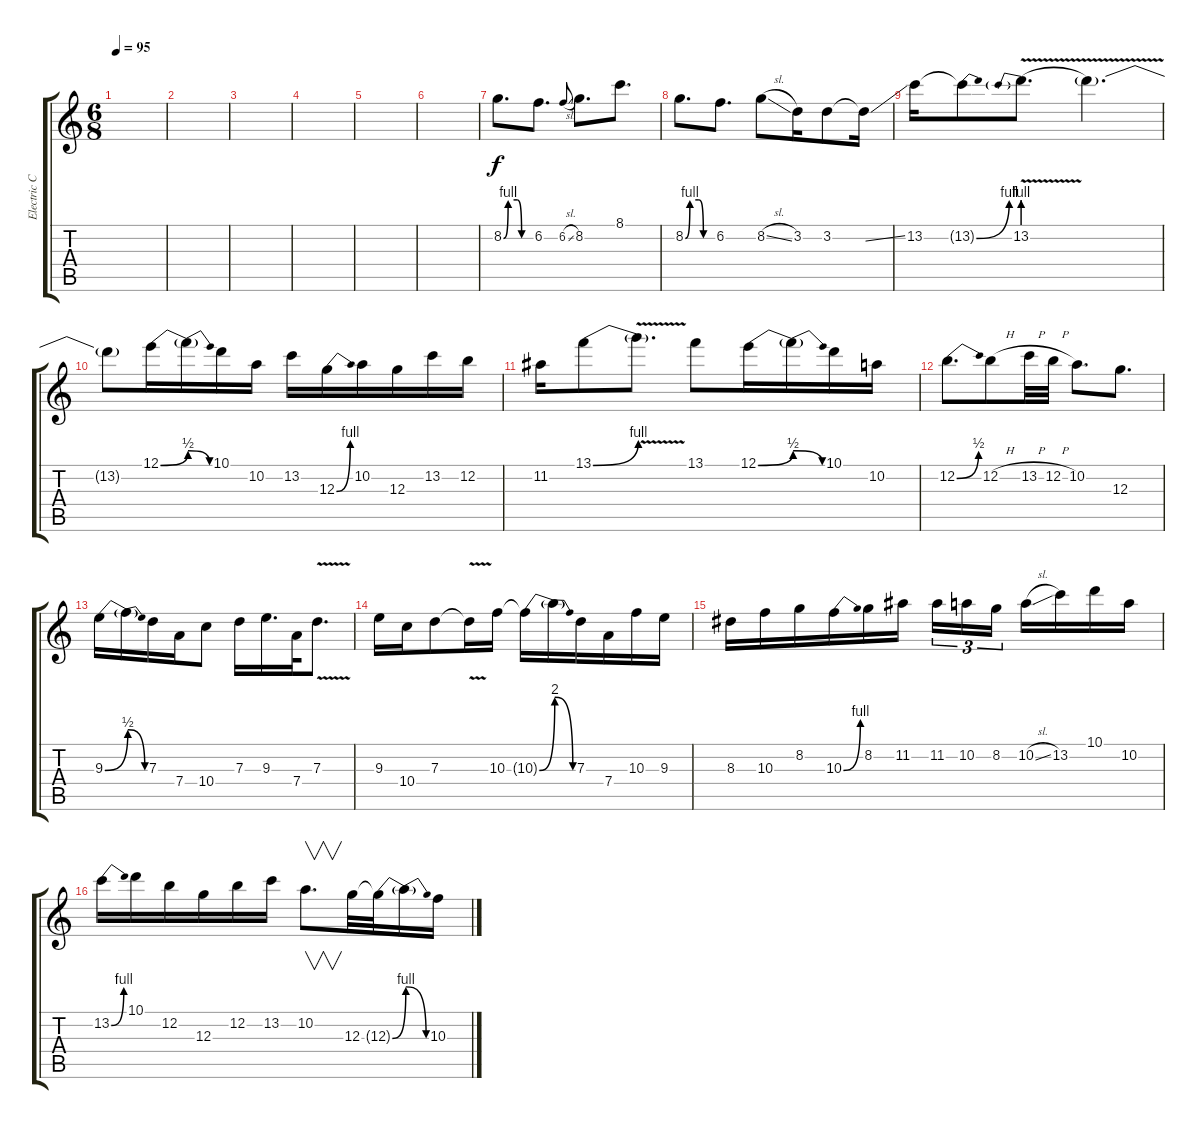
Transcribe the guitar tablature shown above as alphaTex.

\track ("Electric Center" "Electric C") {instrument distortionguitar}
\staff {score tabs}
\tuning (E4 B3 G3 D3 A2 D2) {hide}
\ts (6 8)
\tempo 95
\clef g2
\ks c
|
|
|
|
|
|
8.2{be (custom 0 0 10 4 30 4 40 0 60 0)}.8{d} 6.2.8{d} 6.2{sl}.8{gr onbeat} 8.2.8{d} 8.1.8{d} |
8.2{be (custom 0 0 10 4 30 4 40 0 60 0)}.8{d} 6.2.8{d} 8.2{sl}.8 3.2.16 3.2.8 3.2{ss t}.16 |
13.2.16 13.2{be (bend 0 0 60 4) t}.8 13.2{be (prebend 0 4 60 4) v}.8{d} 13.2{t}.4{d} |
13.2{t}.8 12.1{be (bend 0 0 60 2)}.16 12.1{be (release 0 2 60 0) t}.16 10.1.16 10.2.16 13.2.16 12.3{be (bend 0 0 60 4)}.16 10.2.16 12.3.16 13.2.16 12.2.16 |
11.2.16 13.1{be (bend 0 0 60 4)}.8 13.1{v t}.8{d} 13.1.8 12.1{be (bend 0 0 60 2)}.16 12.1{be (release 0 2 60 0) t}.16 10.1.16 10.2.16 |
12.2{be (bend 0 0 60 2)}.8{d} 12.2{h}.8 13.2{h}.32 12.2{h}.32 10.2.8{d} 12.3.8{d} |
9.3{be (bend 0 0 60 2)}.16 9.3{be (release 0 2 60 0) t}.16 7.3.16 7.4.16 10.4.8 7.3.16 9.3.16{d} 7.4.32 7.3{v}.8{d} |
9.3.16 10.4.16 7.3.8 7.3{v t}.16 10.3.16 10.3{be (bend 0 0 60 8) t}.16 10.3{be (release 0 8 60 0) t}.16 7.3.16 7.4.16 10.3.16 9.3.16 |
8.3.16 10.3.16 8.2.16 10.3{be (bend 0 0 60 4)}.16 8.2.16 11.2.16 11.2.16{tu (3 2)} 10.2.16{tu (3 2)} 8.2.16{tu (3 2) beam splitsecondary} 10.2{sl}.16 13.2.16 10.1.16 10.2.16 |
13.2{be (bend 0 0 60 4)}.16 10.1.16 12.2.16 12.3.16 12.2.16 13.2.16 10.2.8{v d} 12.3.32 12.3{be (bend 0 0 60 4) t}.32 12.3{be (release 0 4 60 0) t}.16 10.3.16
